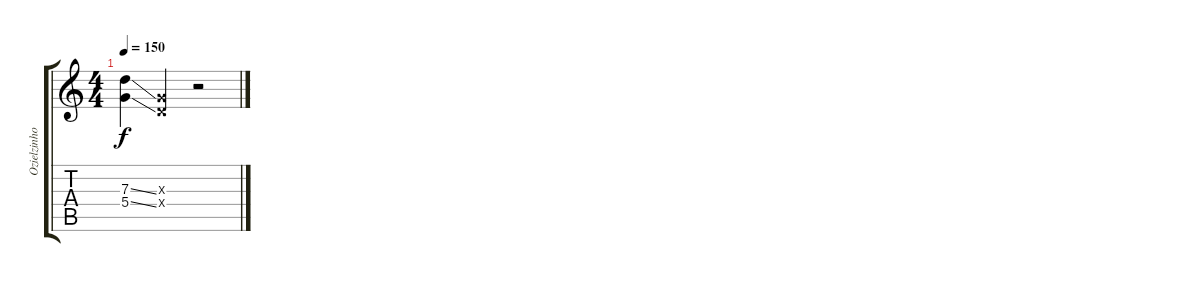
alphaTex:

\track ("Ozielzinho" "Ozielzinho") {instrument overdrivenguitar}
\staff {score tabs}
\tuning (E4 B3 G3 D3 A2 E2) {hide}
\ts (4 4)
\tempo 150
\clef g2
\ks c
(7.3{ss} 5.4{ss}).4{dy f} (0.3{x} 0.4{x}).4 r.2
